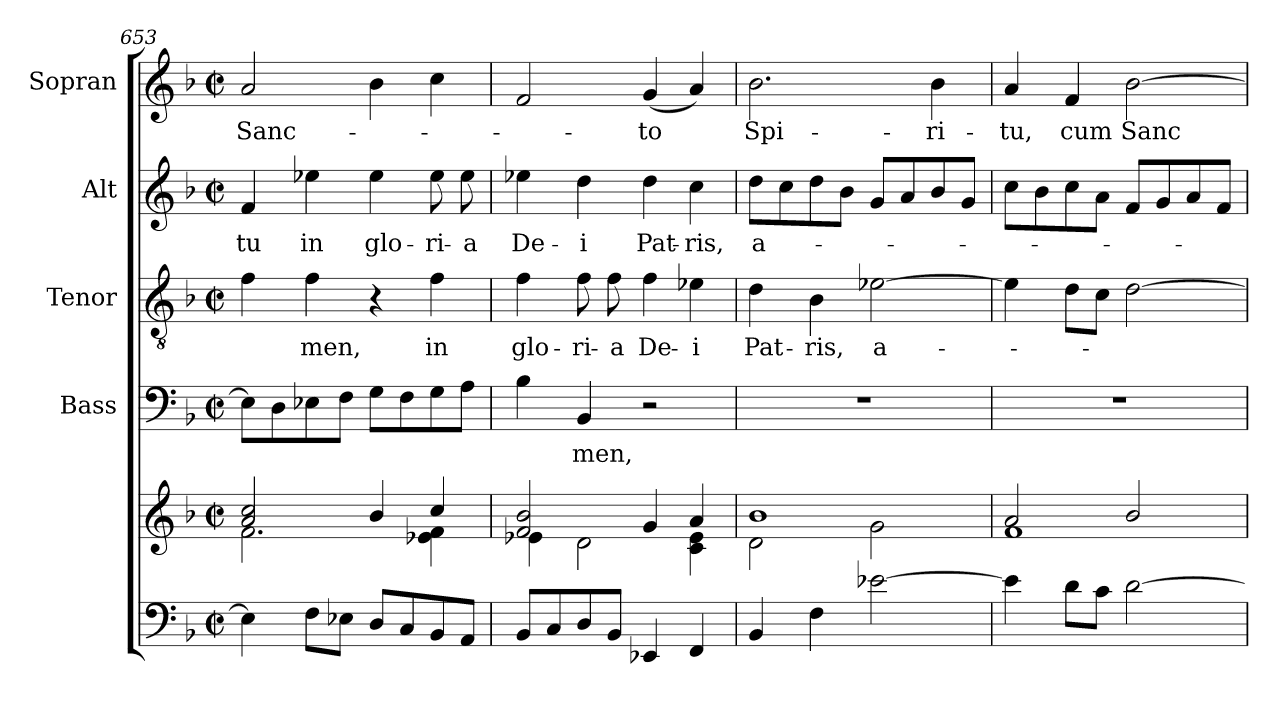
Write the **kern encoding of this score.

**kern	**kern	**kern	**text	**kern	**text	**kern	**text	**kern	**text
*part5	*part5	*part4	*part4	*part3	*part3	*part2	*part2	*part1	*part1
*staff6	*staff5	*staff4	*staff4	*staff3	*staff3	*staff2	*staff2	*staff1	*staff1
*	*	*I"Bass	*	*I"Tenor	*	*I"Alt	*	*I"Sopran	*
*	*	*I'B.	*	*I'T.	*	*I'A.	*	*I'S.	*
!!LO:PB:g=z
*clefF4	*clefG2	*clefF4	*	*clefGv2	*	*clefG2	*	*clefG2	*
*k[b-]	*k[b-]	*k[b-]	*	*k[b-]	*	*k[b-]	*	*k[b-]	*
*F:	*F:	*F:	*	*F:	*	*F:	*	*F:	*
*M2/2	*M2/2	*M2/2	*	*M2/2	*	*M2/2	*	*M2/2	*
*met(c|)	*met(c|)	*met(c|)	*	*met(c|)	*	*met(c|)	*	*met(c|)	*
=653	=653	=653	=653	=653	=653	=653	=653	=653	=653
*	*^	*	*	*	*	*	*	*	*
!	!	!	!	!	!	!	!	!LO:LY:b	!	!LO:LY:b
4E-\]	2a/ 2cc/	2.f\	8E-\L]	.	4f\	.	4f/	-tu	2a/	Sanc-
.	.	.	8D\	.	.	.	.	.	.	.
!	!	!	!	!	!	!LO:LY:b	!	!LO:LY:b	!	!
8F\L	.	.	8E-X\	.	4f\	-men,	4ee-X\	in	.	.
8E-X\J	.	.	8F\J	.	.	.	.	.	.	.
!	!	!	!	!	!	!	!	!LO:LY:b	!	!
8D/L	4b-/	.	8G\L	.	4r	.	4ee-\	glo-	4b-\	.
8C/	.	.	8F\	.	.	.	.	.	.	.
!	!	!	!	!	!	!LO:LY:b	!	!LO:LY:b	!	!
8BB-/	4cc/	4e-X\ 4f\	8G\	.	4f\	in	8ee-\	-ri-	4cc\	.
!	!	!	!	!	!	!	!	!LO:LY:b	!	!
8AA/J	.	.	8A\J	.	.	.	8ee-\	-a	.	.
=654	=654	=654	=654	=654	=654	=654	=654	=654	=654	=654
!	!	!	!	!	!	!LO:LY:b	!	!LO:LY:b	!	!
8BB-/L	2f/ 2b-/	4e-X\	4B-\	.	4f\	glo-	4ee-X\	De-	2f/	.
8C/	.	.	.	.	.	.	.	.	.	.
!	!	!	!	!LO:LY:b	!	!LO:LY:b	!	!LO:LY:b	!	!
8D/	.	2d\	4BB-/	-men,	8f\	-ri-	4dd\	-i	.	.
!	!	!	!	!	!	!LO:LY:b	!	!	!	!
8BB-/J	.	.	.	.	8f\	-a	.	.	.	.
!	!	!	!	!	!	!LO:LY:b	!	!LO:LY:b	!	!LO:LY:b
4EE-X/	4g/	.	2r	.	4f\	De-	4dd\	Pat-	(<4g/	-to
!	!	!	!	!	!	!LO:LY:b	!	!LO:LY:b	!	!
4FF/	4a/	4c\ 4e-\	.	.	4e-X\	-i	4cc\	-ris,	4a/)	.
=655	=655	=655	=655	=655	=655	=655	=655	=655	=655	=655
!	!	!	!	!	!	!LO:LY:b	!	!LO:LY:b	!	!LO:LY:b
4BB-/	1b-	2d\	1r	.	4d\	Pat-	8dd\L	a-	2.b-\	Spi-
.	.	.	.	.	.	.	8cc\	.	.	.
!	!	!	!	!	!	!LO:LY:b	!	!	!	!
4F\	.	.	.	.	4B-\	-ris,	8dd\	.	.	.
.	.	.	.	.	.	.	8b-\J	.	.	.
!	!	!	!	!	!	!LO:LY:b	!	!	!	!
[2e-X\	.	2g\	.	.	[2e-X\	a-	8g/L	.	.	.
.	.	.	.	.	.	.	8a/	.	.	.
!	!	!	!	!	!	!	!	!	!	!LO:LY:b
.	.	.	.	.	.	.	8b-/	.	4b-\	-ri-
.	.	.	.	.	.	.	8g/J	.	.	.
=656	=656	=656	=656	=656	=656	=656	=656	=656	=656	=656
!	!	!	!	!	!	!	!	!	!	!LO:LY:b
4e-\]	2a/	1f	1r	.	4e-\]	.	8cc\L	.	4a/	-tu,
.	.	.	.	.	.	.	8b-\	.	.	.
!	!	!	!	!	!	!	!	!	!	!LO:LY:b
8d\L	.	.	.	.	8d\L	.	8cc\	.	4f/	cum
8c\J	.	.	.	.	8c\J	.	8a\J	.	.	.
!	!	!	!	!	!	!	!	!	!	!LO:LY:b
[2d\	2b-/	.	.	.	[2d\	.	8f/L	.	[2b-\	Sanc-
.	.	.	.	.	.	.	8g/	.	.	.
.	.	.	.	.	.	.	8a/	.	.	.
.	.	.	.	.	.	.	8f/J	.	.	.
*	*v	*v	*	*	*	*	*	*	*	*
=	=	=	=	=	=	=	=	=	=
*-	*-	*-	*-	*-	*-	*-	*-	*-	*-
